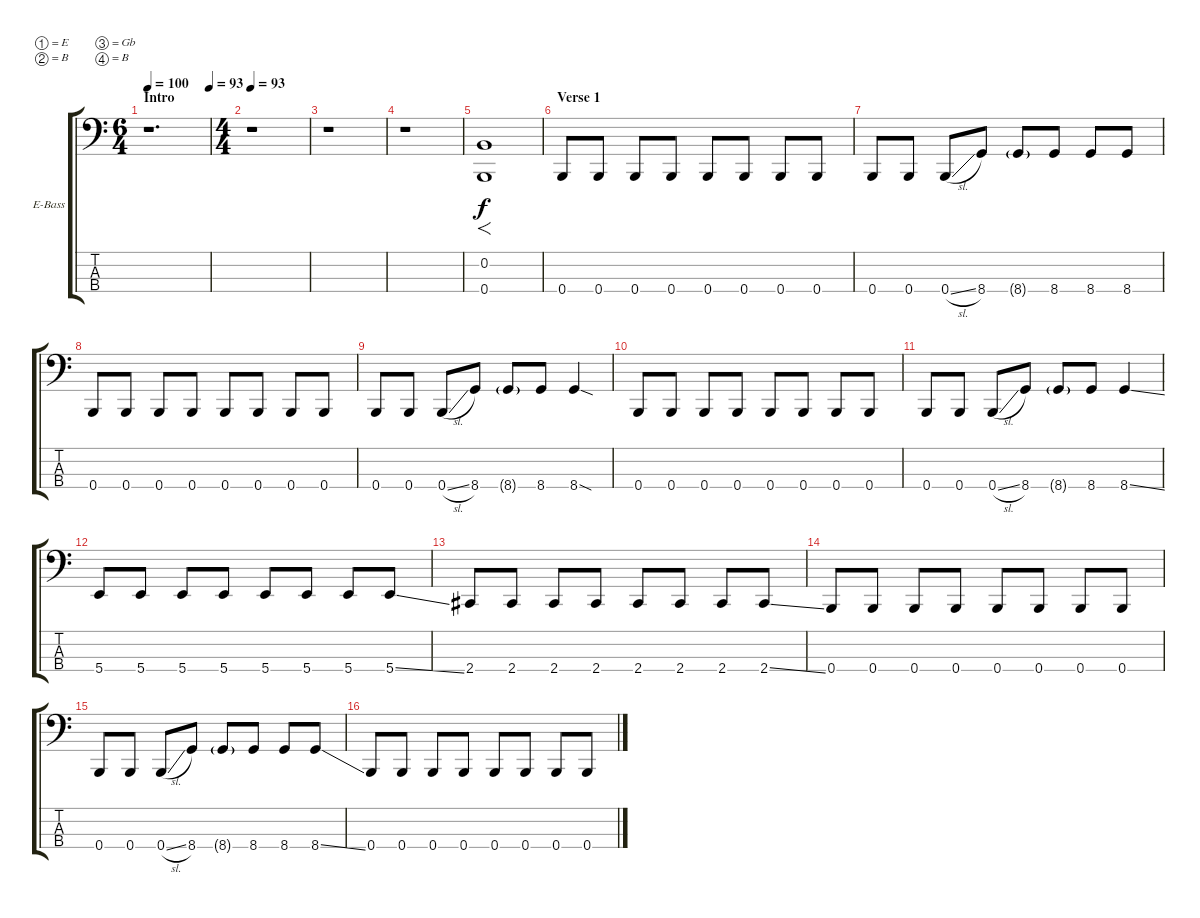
\bracketExtendMode groupsimilarinstruments
\firstSystemTrackNameOrientation horizontal
\otherSystemsTrackNameOrientation horizontal
\track ("Adam Duce" "E-Bass") {instrument electricbasspick}
\staff {score tabs}
\tuning (E2 B1 Gb1 B0)
\ts (6 4)
\section ("" "Intro")
\tempo 100
\tempo (93 1)
\clef f4
\ks c
r.1{d dy f instrument electricbasspick} |
\ts (4 4)
\tempo 93
r.1 |
r.1 |
r.1 |
(0.2 0.4).1{f} |
\section ("" "Verse 1")
0.4.8 0.4.8 0.4.8 0.4.8 0.4.8 0.4.8 0.4.8 0.4.8 |
0.4.8 0.4.8 0.4{sl}.8 8.4.8 8.4{g}.8 8.4.8 8.4.8 8.4.8 |
0.4.8 0.4.8 0.4.8 0.4.8 0.4.8 0.4.8 0.4.8 0.4.8 |
0.4.8 0.4.8 0.4{sl}.8 8.4.8 8.4{g}.8 8.4.8 8.4{sod}.4 |
0.4.8 0.4.8 0.4.8 0.4.8 0.4.8 0.4.8 0.4.8 0.4.8 |
0.4.8 0.4.8 0.4{sl}.8 8.4.8 8.4{g}.8 8.4.8 8.4{ss}.4 |
5.4.8 5.4.8 5.4.8 5.4.8 5.4.8 5.4.8 5.4.8 5.4{ss}.8 |
2.4.8 2.4.8 2.4.8 2.4.8 2.4.8 2.4.8 2.4.8 2.4{ss}.8 |
0.4.8 0.4.8 0.4.8 0.4.8 0.4.8 0.4.8 0.4.8 0.4.8 |
0.4.8 0.4.8 0.4{sl}.8 8.4.8 8.4{g}.8 8.4.8 8.4.8 8.4{ss}.8 |
0.4.8 0.4.8 0.4.8 0.4.8 0.4.8 0.4.8 0.4.8 0.4.8
